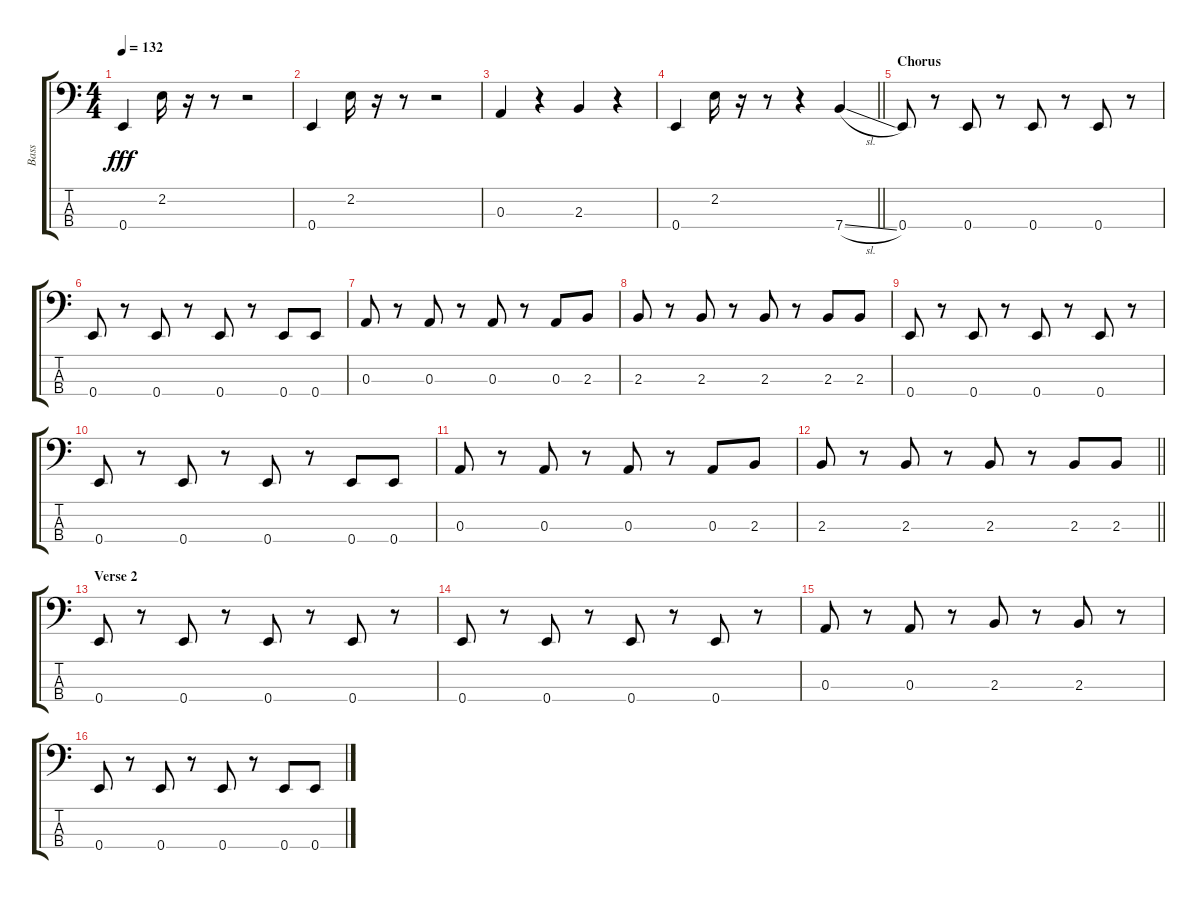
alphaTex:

\track ("Bass" "Bass") {instrument electricbassfinger}
\staff {score tabs}
\tuning (G2 D2 A1 E1) {hide}
\ts (4 4)
\tempo 132
\clef f4
\ks c
0.4.4{dy fff} 2.2.16 r.16 r.8 r.2 |
0.4.4 2.2.16 r.16 r.8 r.2 |
0.3.4 r.4 2.3.4 r.4 |
\barLineRight lightlight
0.4.4 2.2.16 r.16 r.8 r.4 7.4{sl}.4 |
\section ("" "Chorus")
0.4.8 r.8 0.4.8 r.8 0.4.8 r.8 0.4.8 r.8 |
0.4.8 r.8 0.4.8 r.8 0.4.8 r.8 0.4.8 0.4.8 |
0.3.8 r.8 0.3.8 r.8 0.3.8 r.8 0.3.8 2.3.8 |
2.3.8 r.8 2.3.8 r.8 2.3.8 r.8 2.3.8 2.3.8 |
0.4.8 r.8 0.4.8 r.8 0.4.8 r.8 0.4.8 r.8 |
0.4.8 r.8 0.4.8 r.8 0.4.8 r.8 0.4.8 0.4.8 |
0.3.8 r.8 0.3.8 r.8 0.3.8 r.8 0.3.8 2.3.8 |
\barLineRight lightlight
2.3.8 r.8 2.3.8 r.8 2.3.8 r.8 2.3.8 2.3.8 |
\section ("" "Verse 2")
0.4.8 r.8 0.4.8 r.8 0.4.8 r.8 0.4.8 r.8 |
0.4.8 r.8 0.4.8 r.8 0.4.8 r.8 0.4.8 r.8 |
0.3.8 r.8 0.3.8 r.8 2.3.8 r.8 2.3.8 r.8 |
0.4.8 r.8 0.4.8 r.8 0.4.8 r.8 0.4.8 0.4.8
